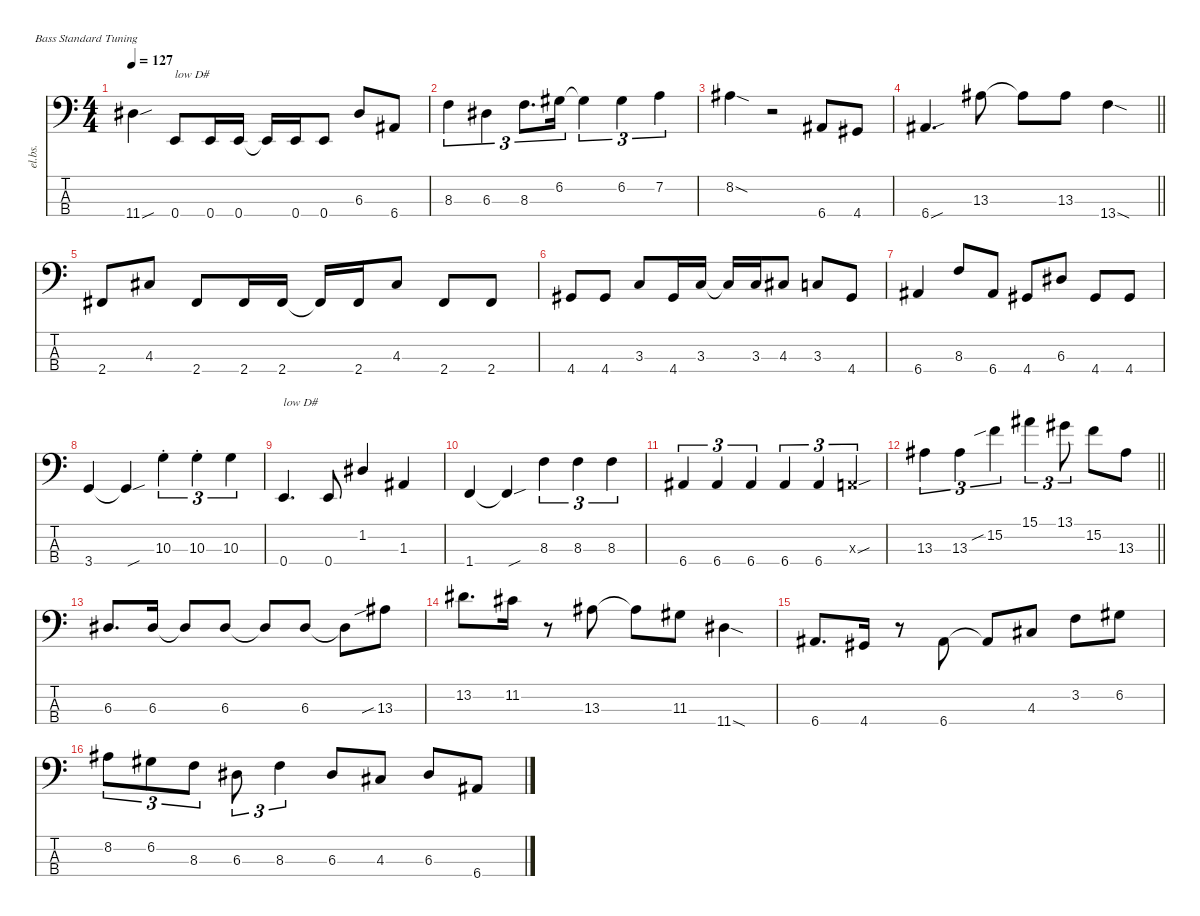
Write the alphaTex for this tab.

\defaultSystemsLayout 4
\hideDynamics
\bracketExtendMode nobrackets
\track ("Electric Bass" "el.bs.") {mute instrument electricbassfinger}
\staff {score tabs}
\tuning (G2 D2 A1 E1)
\ts (4 4)
\tempo 127
\clef f4
\ks c
11.4{sou acc #}.4{dy mf beam Down} 0.4.8{txt "low D#" beam Up} 0.4.16{beam Up} 0.4.16{beam Up} 0.4{t}.16{beam Up} 0.4.16{beam Up} 0.4.8{beam Up} 6.3{acc #}.8{beam Up} 6.4{acc #}.8{beam Up} |
8.3.4{tu (3 2) beam Down} 6.3{acc #}.4{tu (3 2) beam Down} 8.3.8{d tu (3 2) beam Down} 6.2{acc #}.16{tu (3 2) beam Down} 6.2{t acc #}.4{tu (3 2) beam Down} 6.2{acc #}.4{tu (3 2) beam Down} 7.2.4{tu (3 2) beam Down} |
8.2{sod acc #}.4{beam Down} r.2{beam Down} 6.4{acc #}.8{beam Up} 4.4{acc #}.8{beam Up} |
\barLineRight lightlight
6.4{sou acc #}.4{d beam Up} 13.3{acc #}.8{beam Down} 13.3{t acc #}.8{beam Down} 13.3{acc #}.8{beam Down} 13.4{sod}.4{beam Down} |
2.4{acc #}.8{beam Up} 4.3{acc #}.8{beam Up} 2.4{acc #}.8{beam Up} 2.4{acc #}.16{beam Up} 2.4{acc #}.16{beam Up} 2.4{t acc #}.16{beam Up} 2.4{acc #}.16{beam Up} 4.3{acc #}.8{beam Up} 2.4{acc #}.8{beam Up} 2.4{acc #}.8{beam Up} |
4.4{acc #}.8{beam Up} 4.4{acc #}.8{beam Up} 3.3.8{beam Up} 4.4{acc #}.16{beam Up} 3.3.16{beam Up} 3.3{t}.16{beam Up} 3.3.16{beam Up} 4.3{acc #}.8{beam Up} 3.3.8{beam Up} 4.4{acc #}.8{beam Up} |
6.4{acc #}.4{beam Up} 8.3.8{beam Up} 6.4{acc #}.8{beam Up} 4.4{acc #}.8{beam Up} 6.3{acc #}.8{beam Up} 4.4{acc #}.8{beam Up} 4.4{acc #}.8{beam Up} |
3.4.4{beam Up} 3.4{sou t}.4{beam Up} 10.3{st}.4{tu (3 2) beam Down} 10.3{st}.4{tu (3 2) beam Down} 10.3.4{tu (3 2) beam Down} |
0.4.4{d txt "low D#" beam Up} 0.4.8{beam Up} 1.2{acc #}.4{beam Up} 1.3{acc #}.4{beam Up} |
1.4.4{beam Up} 1.4{sou t}.4{beam Up} 8.3.4{tu (3 2) beam Down} 8.3.4{tu (3 2) beam Down} 8.3.4{tu (3 2) beam Down} |
6.4{acc #}.4{tu (3 2) beam Up} 6.4{acc #}.4{tu (3 2) beam Up} 6.4{acc #}.4{tu (3 2) beam Up} 6.4{acc #}.4{tu (3 2) beam Up} 6.4{acc #}.4{tu (3 2) beam Up} 0.3{sou x}.4{tu (3 2) beam Up} |
\barLineRight lightlight
13.3{acc #}.4{tu (3 2) beam Down} 13.3{acc #}.4{tu (3 2) beam Down} 15.2{sib}.4{tu (3 2) beam Down} 15.1{acc #}.4{tu (3 2) beam Down} 13.1{acc #}.8{tu (3 2) beam Down} 15.2.8{beam Down} 13.3{acc #}.8{beam Down} |
6.3{acc #}.8{d beam Up} 6.3{acc #}.16{beam Up} 6.3{t acc #}.8{beam Up} 6.3{acc #}.8{beam Up} 6.3{t acc #}.8{beam Up} 6.3{acc #}.8{beam Up} 6.3{t acc #}.8{beam Down} 13.3{sib acc #}.8{beam Down} |
13.2{acc #}.8{d beam Down} 11.2{acc #}.16{beam Down} r.8{beam Down} 13.3{acc #}.8{beam Down} 13.3{t acc #}.8{beam Down} 11.3{acc #}.8{beam Down} 11.4{sod acc #}.4{beam Down} |
6.4{acc #}.8{d beam Up} 4.4{acc #}.16{beam Up} r.8{beam Down} 6.4{acc #}.8{beam Up} 6.4{t acc #}.8{beam Up} 4.3{acc #}.8{beam Up} 3.2.8{beam Down} 6.2{acc #}.8{beam Down} |
8.2{acc #}.8{tu (3 2) beam Down} 6.2{acc #}.8{tu (3 2) beam Down} 8.3.8{tu (3 2) beam Down} 6.3{acc #}.8{tu (3 2) beam Down} 8.3.4{tu (3 2) beam Down} 6.3{acc #}.8{beam Up} 4.3{acc #}.8{beam Up} 6.3{acc #}.8{beam Up} 6.4{acc #}.8{beam Up}
